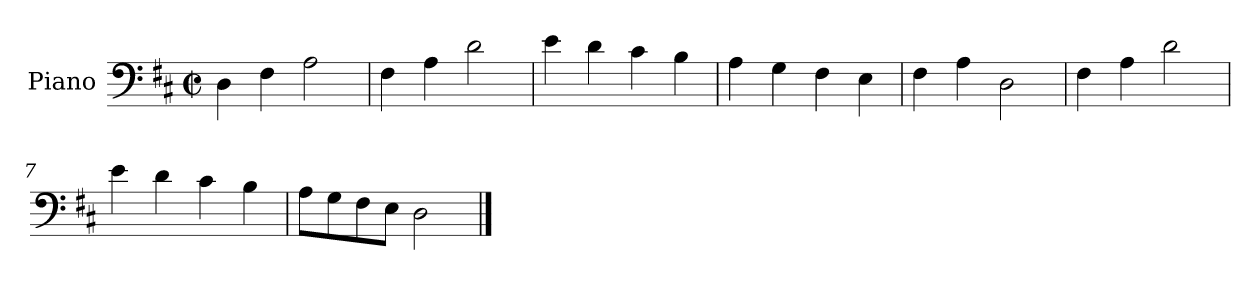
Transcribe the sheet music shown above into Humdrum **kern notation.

**kern
*part1
*staff1
*I"Piano
*I'Pno
*clefF4
*k[f#c#]
*D:
*M2/2
*met(c|)
=1
4D\
4F#\
2A\
=2
4F#\
4A\
2d\
=3
4e\
4d\
4c#\
4B\
=4
4A\
4G\
4F#\
4E\
=5
4F#\
4A\
2D\
=6
4F#\
4A\
2d\
=7
4e\
4d\
4c#\
4B\
=8
8A\L
8G\
8F#\
8E\J
2D\
==
*-
